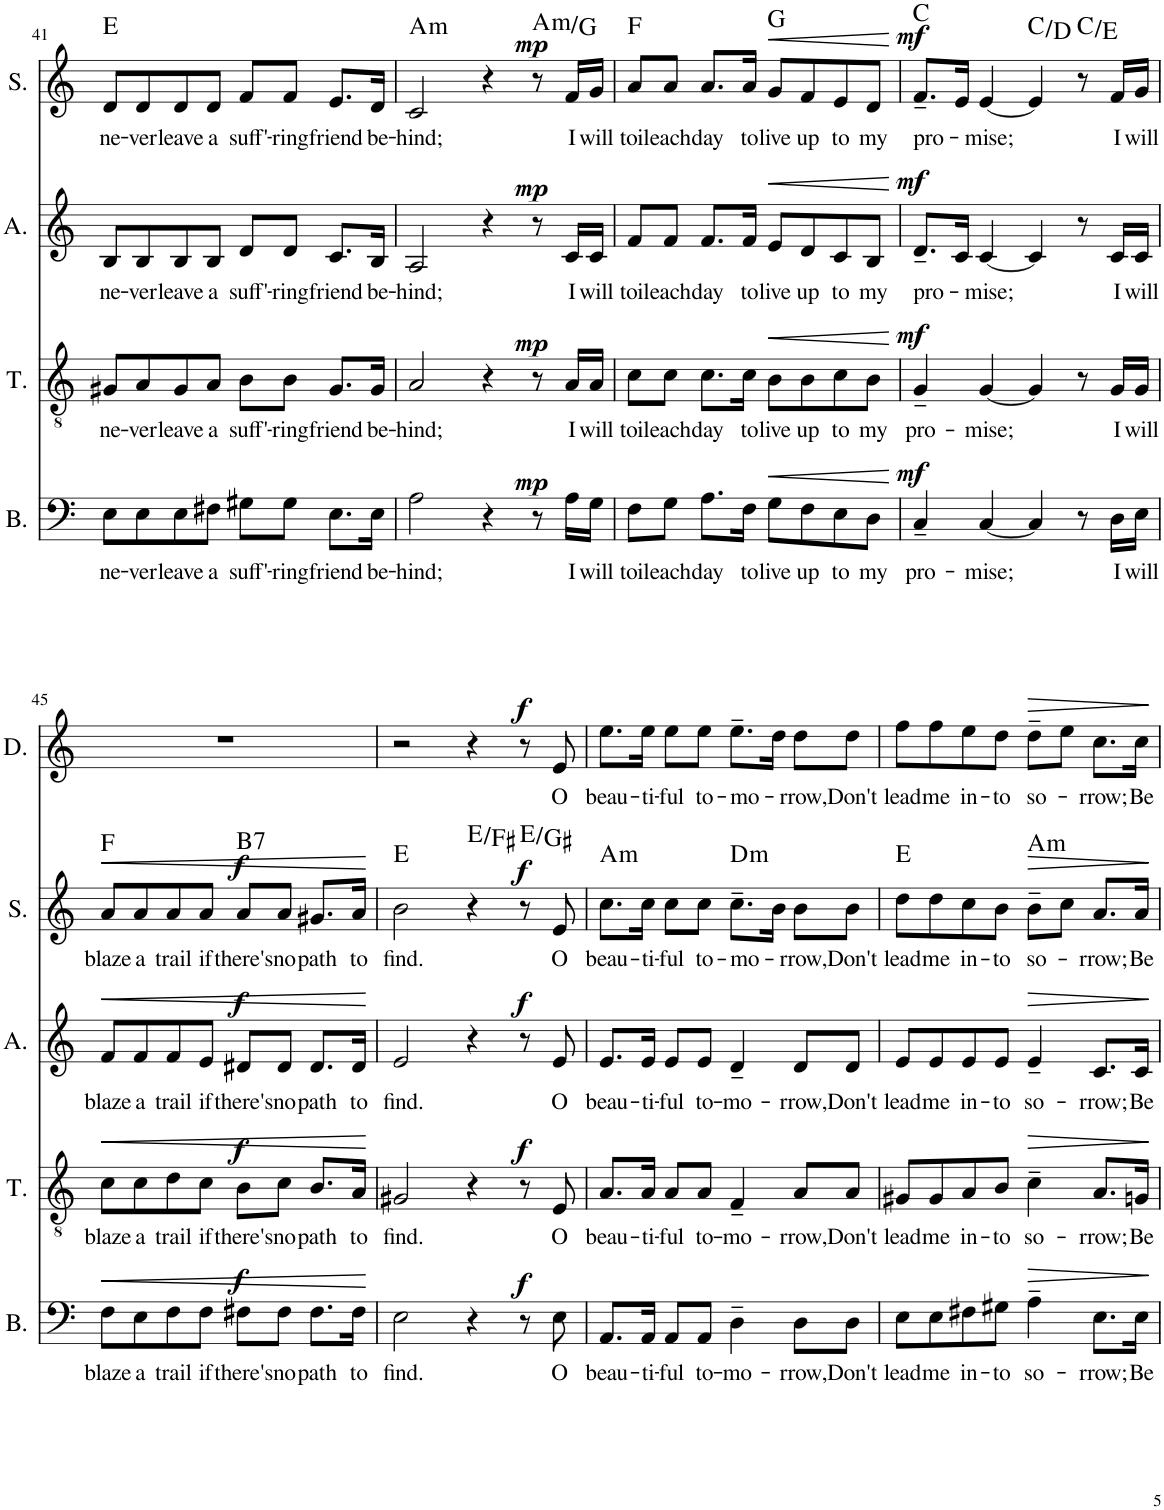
**kern	**text	**dynam	**kern	**text	**dynam	**kern	**text	**dynam	**kern	**text	**dynam	**harte	**kern	**text	**dynam
*part5	*part5	*part5	*part4	*part4	*part4	*part3	*part3	*part3	*part2	*part2	*part2	*part2	*part1	*part1	*part1
*staff5	*staff5	*staff5	*staff4	*staff4	*staff4	*staff3	*staff3	*staff3	*staff2	*staff2	*staff2	*	*staff1	*staff1	*staff1
*I"Bass	*	*	*I"Tenor	*	*	*I"Alto	*	*	*I"Soprano	*	*	*	*I"Descant	*	*
*I'B.	*	*	*I'T.	*	*	*I'A.	*	*	*I'S.	*	*	*	*I'D.	*	*
!!LO:PB:g=z
*clefF4	*	*	*clefGv2	*	*	*clefG2	*	*	*clefG2	*	*	*	*clefG2	*	*
*k[]	*	*	*k[]	*	*	*k[]	*	*	*k[]	*	*	*	*k[]	*	*
*M4/4	*	*	*M4/4	*	*	*M4/4	*	*	*M4/4	*	*	*	*M4/4	*	*
=41	=41	=41	=41	=41	=41	=41	=41	=41	=41	=41	=41	=41	=41	=41	=41
!	!LO:LY:b	!	!	!LO:LY:b	!	!	!LO:LY:b	!	!	!LO:LY:b	!	!	!	!	!
8E\L	ne-	.	8G#X/L	ne-	.	8B/L	ne-	.	8d/L	ne-	.	E:maj	1r	.	.
!	!LO:LY:b	!	!	!LO:LY:b	!	!	!LO:LY:b	!	!	!LO:LY:b	!	!	!	!	!
8E\	-ver	.	8A/	-ver	.	8B/	-ver	.	8d/	-ver	.	.	.	.	.
!	!LO:LY:b	!	!	!LO:LY:b	!	!	!LO:LY:b	!	!	!LO:LY:b	!	!	!	!	!
8E\	leave	.	8G#/	leave	.	8B/	leave	.	8d/	leave	.	.	.	.	.
!	!LO:LY:b	!	!	!LO:LY:b	!	!	!LO:LY:b	!	!	!LO:LY:b	!	!	!	!	!
8F#X\J	a	.	8A/J	a	.	8B/J	a	.	8d/J	a	.	.	.	.	.
!	!LO:LY:b	!	!	!LO:LY:b	!	!	!LO:LY:b	!	!	!LO:LY:b	!	!	!	!	!
8G#X\L	suff'-	.	8B\L	suff'-	.	8d/L	suff'-	.	8f/L	suff'-	.	.	.	.	.
!	!LO:LY:b	!	!	!LO:LY:b	!	!	!LO:LY:b	!	!	!LO:LY:b	!	!	!	!	!
8G#\J	-ring	.	8B\J	-ring	.	8d/J	-ring	.	8f/J	-ring	.	.	.	.	.
!	!LO:LY:b	!	!	!LO:LY:b	!	!	!LO:LY:b	!	!	!LO:LY:b	!	!	!	!	!
8.E\L	friend	.	8.G#/L	friend	.	8.c/L	friend	.	8.e/L	friend	.	.	.	.	.
!	!LO:LY:b	!	!	!LO:LY:b	!	!	!LO:LY:b	!	!	!LO:LY:b	!	!	!	!	!
16E\Jk	be-	.	16G#/Jk	be-	.	16B/Jk	be-	.	16d/Jk	be-	.	.	.	.	.
=42	=42	=42	=42	=42	=42	=42	=42	=42	=42	=42	=42	=42	=42	=42	=42
!	!LO:LY:b	!	!	!LO:LY:b	!	!	!LO:LY:b	!	!	!LO:LY:b	!	!LO:H:kt=m	!	!	!
2A\	-hind;	.	2A/	-hind;	.	2A/	-hind;	.	2c/	-hind;	.	A:min	1r	.	.
4r	.	.	4r	.	.	4r	.	.	4r	.	.	.	.	.	.
!	!	!LO:DY:a	!	!	!LO:DY:a	!	!	!LO:DY:a	!	!	!LO:DY:a	!LO:H:kt=m	!	!	!
8r	.	mp	8r	.	mp	8r	.	mp	8r	.	mp	A:min/b7	.	.	.
!	!LO:LY:b	!	!	!LO:LY:b	!	!	!LO:LY:b	!	!	!LO:LY:b	!	!	!	!	!
16A\LL	I	.	16A/LL	I	.	16c/LL	I	.	16f/LL	I	.	.	.	.	.
!	!LO:LY:b	!	!	!LO:LY:b	!	!	!LO:LY:b	!	!	!LO:LY:b	!	!	!	!	!
16G\JJ	will	.	16A/JJ	will	.	16c/JJ	will	.	16g/JJ	will	.	.	.	.	.
=43	=43	=43	=43	=43	=43	=43	=43	=43	=43	=43	=43	=43	=43	=43	=43
!	!LO:LY:b	!	!	!LO:LY:b	!	!	!LO:LY:b	!	!	!LO:LY:b	!	!	!	!	!
8F\L	toil	.	8c\L	toil	.	8f/L	toil	.	8a/L	toil	.	F:maj	1r	.	.
!	!LO:LY:b	!	!	!LO:LY:b	!	!	!LO:LY:b	!	!	!LO:LY:b	!	!	!	!	!
8G\J	each	.	8c\J	each	.	8f/J	each	.	8a/J	each	.	.	.	.	.
!	!LO:LY:b	!	!	!LO:LY:b	!	!	!LO:LY:b	!	!	!LO:LY:b	!	!	!	!	!
8.A\L	day	.	8.c\L	day	.	8.f/L	day	.	8.a/L	day	.	.	.	.	.
!	!LO:LY:b	!	!	!LO:LY:b	!	!	!LO:LY:b	!	!	!LO:LY:b	!	!	!	!	!
16F\Jk	to	.	16c\Jk	to	.	16f/Jk	to	.	16a/Jk	to	.	.	.	.	.
!	!LO:LY:b	!LO:HP:b	!	!LO:LY:b	!LO:HP:b	!	!LO:LY:b	!LO:HP:b	!	!LO:LY:b	!LO:HP:b	!	!	!	!
8G\L	live	<	8B\L	live	<	8e/L	live	<	8g/L	live	<	G:maj	.	.	.
!	!LO:LY:b	!	!	!LO:LY:b	!	!	!LO:LY:b	!	!	!LO:LY:b	!	!	!	!	!
8F\	up	.	8B\	up	.	8d/	up	.	8f/	up	.	.	.	.	.
!	!LO:LY:b	!	!	!LO:LY:b	!	!	!LO:LY:b	!	!	!LO:LY:b	!	!	!	!	!
8E\	to	.	8c\	to	.	8c/	to	.	8e/	to	.	.	.	.	.
!	!LO:LY:b	!	!	!LO:LY:b	!	!	!LO:LY:b	!	!	!LO:LY:b	!	!	!	!	!
8D\J	my	.	8B\J	my	.	8B/J	my	.	8d/J	my	.	.	.	.	.
.	.	[	.	.	[	.	.	[	.	.	[	.	.	.	.
=44	=44	=44	=44	=44	=44	=44	=44	=44	=44	=44	=44	=44	=44	=44	=44
!	!LO:LY:b	!LO:DY:a	!	!LO:LY:b	!LO:DY:a	!	!LO:LY:b	!LO:DY:a	!	!LO:LY:b	!LO:DY:a	!	!	!	!
4C~/	pro-	mf	4G~/	pro-	mf	8.d~/L	pro-	mf	8.f~/L	pro-	mf	C:maj	1r	.	.
.	.	.	.	.	.	16c/Jk	.	.	16e/Jk	.	.	.	.	.	.
!	!LO:LY:b	!	!	!LO:LY:b	!	!	!LO:LY:b	!	!	!LO:LY:b	!	!	!	!	!
[4C/	-mise;	.	[4G/	-mise;	.	[4c/	-mise;	.	[4e/	-mise;	.	.	.	.	.
4C/]	.	.	4G/]	.	.	4c/]	.	.	4e/]	.	.	C:maj/2	.	.	.
8r	.	.	8r	.	.	8r	.	.	8r	.	.	C:maj/3	.	.	.
!	!LO:LY:b	!	!	!LO:LY:b	!	!	!LO:LY:b	!	!	!LO:LY:b	!	!	!	!	!
16D\LL	I	.	16G/LL	I	.	16c/LL	I	.	16f/LL	I	.	.	.	.	.
!	!LO:LY:b	!	!	!LO:LY:b	!	!	!LO:LY:b	!	!	!LO:LY:b	!	!	!	!	!
16E\JJ	will	.	16G/JJ	will	.	16c/JJ	will	.	16g/JJ	will	.	.	.	.	.
!!LO:LB:g=z
=45	=45	=45	=45	=45	=45	=45	=45	=45	=45	=45	=45	=45	=45	=45	=45
!	!LO:LY:b	!LO:HP:b	!	!LO:LY:b	!LO:HP:b	!	!LO:LY:b	!LO:HP:b	!	!LO:LY:b	!LO:HP:b	!	!	!	!
8F\L	blaze	<	8c\L	blaze	<	8f/L	blaze	<	8a/L	blaze	<	F:maj	1r	.	.
!	!LO:LY:b	!	!	!LO:LY:b	!	!	!LO:LY:b	!	!	!LO:LY:b	!	!	!	!	!
8E\	a	.	8c\	a	.	8f/	a	.	8a/	a	.	.	.	.	.
!	!LO:LY:b	!	!	!LO:LY:b	!	!	!LO:LY:b	!	!	!LO:LY:b	!	!	!	!	!
8F\	trail	.	8d\	trail	.	8f/	trail	.	8a/	trail	.	.	.	.	.
!	!LO:LY:b	!	!	!LO:LY:b	!	!	!LO:LY:b	!	!	!LO:LY:b	!	!	!	!	!
8F\J	if	.	8c\J	if	.	8e/J	if	.	8a/J	if	.	.	.	.	.
!	!LO:LY:b	!LO:DY:a	!	!LO:LY:b	!LO:DY:a	!	!LO:LY:b	!LO:DY:a	!	!LO:LY:b	!LO:DY:a	!LO:H:kt=7	!	!	!
8F#X\L	there's	f	8B\L	there's	f	8d#X/L	there's	f	8a/L	there's	f	B:7	.	.	.
!	!LO:LY:b	!	!	!LO:LY:b	!	!	!LO:LY:b	!	!	!LO:LY:b	!	!	!	!	!
8F#\J	no	.	8c\J	no	.	8d#/J	no	.	8a/J	no	.	.	.	.	.
!	!LO:LY:b	!	!	!LO:LY:b	!	!	!LO:LY:b	!	!	!LO:LY:b	!	!	!	!	!
8.F#\L	path	.	8.B/L	path	.	8.d#/L	path	.	8.g#X/L	path	.	.	.	.	.
!	!LO:LY:b	!	!	!LO:LY:b	!	!	!LO:LY:b	!	!	!LO:LY:b	!	!	!	!	!
16F#\Jk	to	.	16A/Jk	to	.	16d#/Jk	to	.	16a/Jk	to	.	.	.	.	.
.	.	[	.	.	[	.	.	[	.	.	[	.	.	.	.
=46	=46	=46	=46	=46	=46	=46	=46	=46	=46	=46	=46	=46	=46	=46	=46
!	!LO:LY:b	!	!	!LO:LY:b	!	!	!LO:LY:b	!	!	!LO:LY:b	!	!	!	!	!
2E\	find.	.	2G#X/	find.	.	2e/	find.	.	2b\	find.	.	E:maj	2r	.	.
4r	.	.	4r	.	.	4r	.	.	4r	.	.	E:maj/2	4r	.	.
!	!	!LO:DY:a	!	!	!LO:DY:a	!	!	!LO:DY:a	!	!	!LO:DY:a	!	!	!	!LO:DY:a
8r	.	f	8r	.	f	8r	.	f	8r	.	f	E:maj/3	8r	.	f
!	!LO:LY:b	!	!	!LO:LY:b	!	!	!LO:LY:b	!	!	!LO:LY:b	!	!	!	!LO:LY:b	!
8E\	O	.	8E/	O	.	8e/	O	.	8e/	O	.	.	8e/	O	.
=47	=47	=47	=47	=47	=47	=47	=47	=47	=47	=47	=47	=47	=47	=47	=47
!	!LO:LY:b	!	!	!LO:LY:b	!	!	!LO:LY:b	!	!	!LO:LY:b	!	!LO:H:kt=m	!	!LO:LY:b	!
8.AA/L	beau-	.	8.A/L	beau-	.	8.e/L	beau-	.	8.cc\L	beau-	.	A:min	8.ee\L	beau-	.
!	!LO:LY:b	!	!	!LO:LY:b	!	!	!LO:LY:b	!	!	!LO:LY:b	!	!	!	!LO:LY:b	!
16AA/Jk	-ti-	.	16A/Jk	-ti-	.	16e/Jk	-ti-	.	16cc\Jk	-ti-	.	.	16ee\Jk	-ti-	.
!	!LO:LY:b	!	!	!LO:LY:b	!	!	!LO:LY:b	!	!	!LO:LY:b	!	!	!	!LO:LY:b	!
8AA/L	-ful	.	8A/L	-ful	.	8e/L	-ful	.	8cc\L	-ful	.	.	8ee\L	-ful	.
!	!LO:LY:b	!	!	!LO:LY:b	!	!	!LO:LY:b	!	!	!LO:LY:b	!	!	!	!LO:LY:b	!
8AA/J	to-	.	8A/J	to-	.	8e/J	to-	.	8cc\J	to-	.	.	8ee\J	to-	.
!	!LO:LY:b	!	!	!LO:LY:b	!	!	!LO:LY:b	!	!	!LO:LY:b	!	!LO:H:kt=m	!	!LO:LY:b	!
4D~\	-mo-	.	4F~/	-mo-	.	4d~/	-mo-	.	8.cc~\L	-mo-	.	D:min	8.ee~\L	-mo-	.
.	.	.	.	.	.	.	.	.	16b\Jk	.	.	.	16dd\Jk	.	.
!	!LO:LY:b	!	!	!LO:LY:b	!	!	!LO:LY:b	!	!	!LO:LY:b	!	!	!	!LO:LY:b	!
8D\L	-rrow,	.	8A/L	-rrow,	.	8d/L	-rrow,	.	8b\L	-rrow,	.	.	8dd\L	-rrow,	.
!	!LO:LY:b	!	!	!LO:LY:b	!	!	!LO:LY:b	!	!	!LO:LY:b	!	!	!	!LO:LY:b	!
8D\J	Don't	.	8A/J	Don't	.	8d/J	Don't	.	8b\J	Don't	.	.	8dd\J	Don't	.
=48	=48	=48	=48	=48	=48	=48	=48	=48	=48	=48	=48	=48	=48	=48	=48
!	!LO:LY:b	!	!	!LO:LY:b	!	!	!LO:LY:b	!	!	!LO:LY:b	!	!	!	!LO:LY:b	!
8E\L	lead	.	8G#X/L	lead	.	8e/L	lead	.	8dd\L	lead	.	E:maj	8ff\L	lead	.
!	!LO:LY:b	!	!	!LO:LY:b	!	!	!LO:LY:b	!	!	!LO:LY:b	!	!	!	!LO:LY:b	!
8E\	me	.	8G#/	me	.	8e/	me	.	8dd\	me	.	.	8ff\	me	.
!	!LO:LY:b	!	!	!LO:LY:b	!	!	!LO:LY:b	!	!	!LO:LY:b	!	!	!	!LO:LY:b	!
8F#X\	in-	.	8A/	in-	.	8e/	in-	.	8cc\	in-	.	.	8ee\	in-	.
!	!LO:LY:b	!	!	!LO:LY:b	!	!	!LO:LY:b	!	!	!LO:LY:b	!	!	!	!LO:LY:b	!
8G#X\J	-to	.	8B/J	-to	.	8e/J	-to	.	8b\J	-to	.	.	8dd\J	-to	.
!	!LO:LY:b	!LO:HP:b	!	!LO:LY:b	!LO:HP:b	!	!LO:LY:b	!LO:HP:b	!	!LO:LY:b	!LO:HP:b	!LO:H:kt=m	!	!LO:LY:b	!LO:HP:b
4A~\	so-	>	4c~\	so-	>	4e~/	so-	>	8b~\L	so-	>	A:min	8dd~\L	-so-	>
.	.	.	.	.	.	.	.	.	8cc\J	.	.	.	8ee\J	.	.
!	!LO:LY:b	!	!	!LO:LY:b	!	!	!LO:LY:b	!	!	!LO:LY:b	!	!	!	!LO:LY:b	!
8.E\L	-rrow;	.	8.A/L	-rrow;	.	8.c/L	-rrow;	.	8.a/L	-rrow;	.	.	8.cc\L	-rrow;	.
!	!LO:LY:b	!	!	!LO:LY:b	!	!	!LO:LY:b	!	!	!LO:LY:b	!	!	!	!LO:LY:b	!
16E\Jk	Be	.	16Gn/Jk	Be	.	16c/Jk	Be	.	16a/Jk	Be	.	.	16cc\Jk	Be	.
.	.	]	.	.	]	.	.	]	.	.	]	.	.	.	]
=	=	=	=	=	=	=	=	=	=	=	=	=	=	=	=
*-	*-	*-	*-	*-	*-	*-	*-	*-	*-	*-	*-	*-	*-	*-	*-
